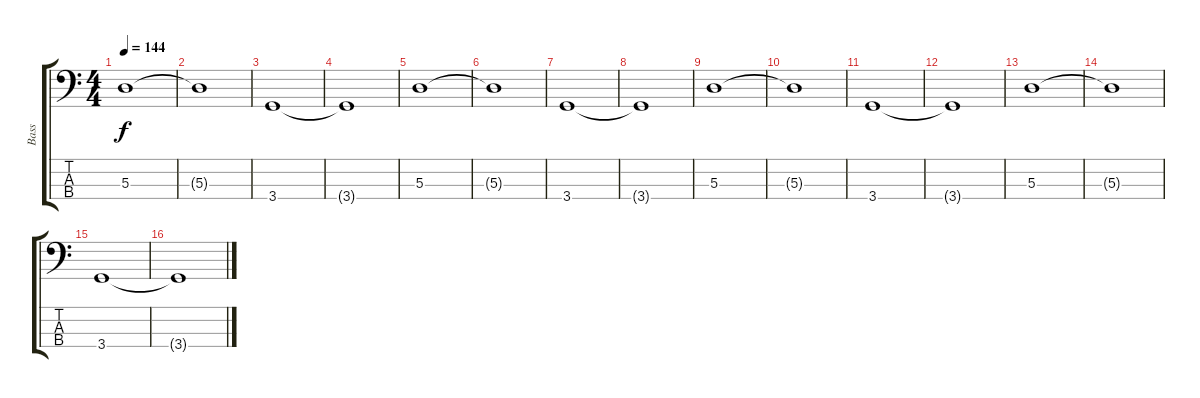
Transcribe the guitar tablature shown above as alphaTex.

\track ("Bass" "Bass") {instrument electricbassfinger}
\staff {score tabs}
\tuning (G2 D2 A1 E1) {hide}
\ts (4 4)
\tempo 144
\clef f4
\ks c
5.3.1{dy f} |
5.3{t}.1 |
3.4.1 |
3.4{t}.1 |
5.3.1 |
5.3{t}.1 |
3.4.1 |
3.4{t}.1 |
5.3.1 |
5.3{t}.1 |
3.4.1 |
3.4{t}.1 |
5.3.1 |
5.3{t}.1 |
3.4.1 |
3.4{t}.1
